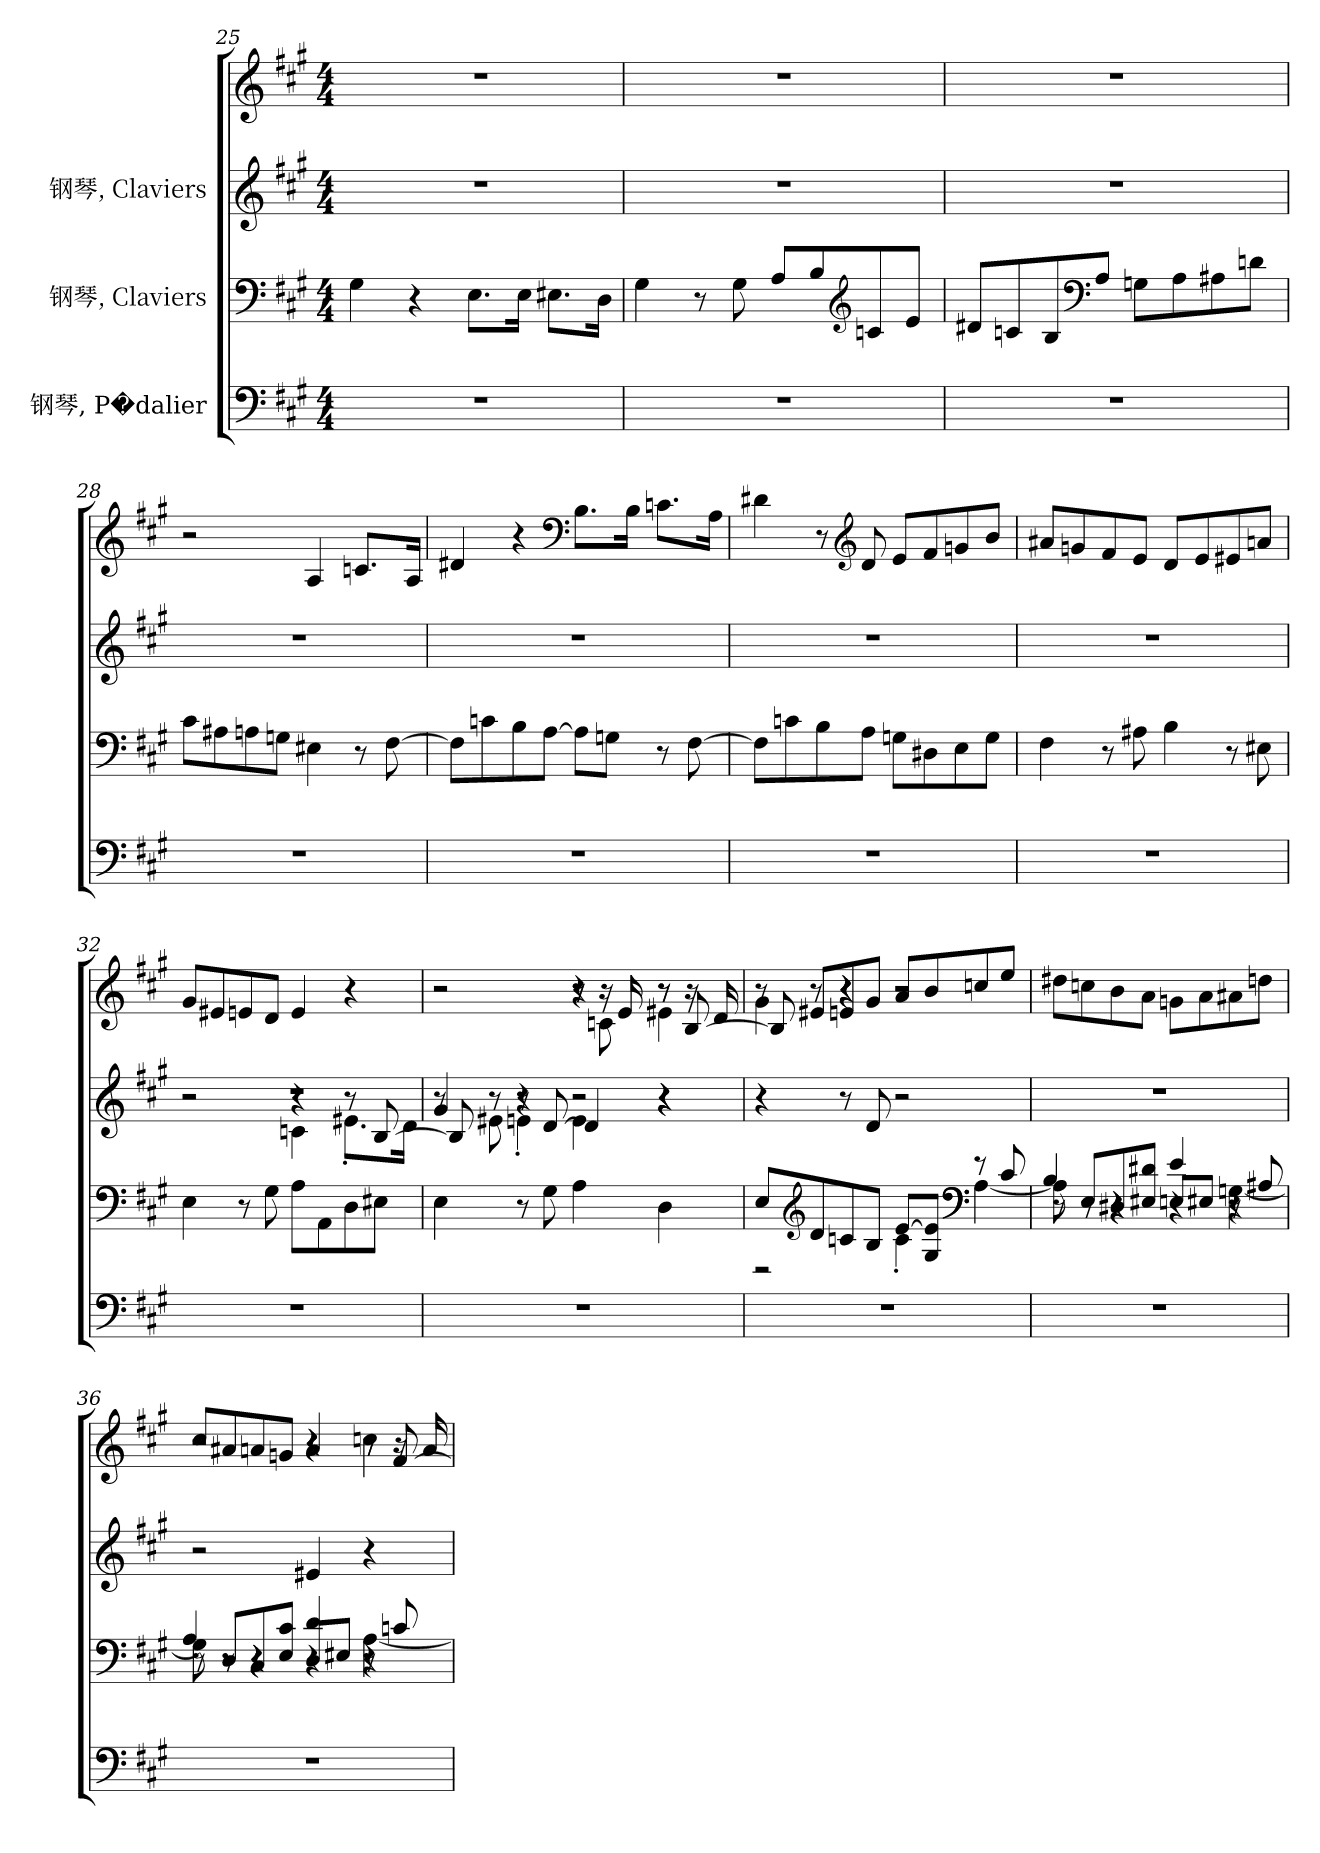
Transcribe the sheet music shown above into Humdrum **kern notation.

**kern	**kern	**kern	**kern
*part3	*part2	*part1	*part1
*staff4	*staff3	*staff2	*staff1
*I"钢琴, P�dalier	*I"钢琴, Claviers	*I"钢琴, Claviers	*
*clefF4	*clefF4	*clefG2	*clefG2
*k[f#c#g#]	*k[f#c#g#]	*k[f#c#g#]	*k[f#c#g#]
*M4/4	*M4/4	*M4/4	*M4/4
=25	=25	=25	=25
1r	4G#\	1r	1r
.	4r	.	.
.	8.E\L	.	.
.	16E\Jk	.	.
.	8.E#X\L	.	.
.	16D\Jk	.	.
=26	=26	=26	=26
1r	4G#\	1r	1r
.	8r	.	.
.	8G#\	.	.
.	8A/L	.	.
.	8B/	.	.
*	*clefG2	*	*
.	8cn/	.	.
.	8e/J	.	.
=27	=27	=27	=27
1r	8d#X/L	1r	1r
.	8cn/	.	.
.	8B/	.	.
*	*clefF4	*	*
.	8A/J	.	.
.	8Gn\L	.	.
.	8A\	.	.
.	8A#X\	.	.
.	8dn\J	.	.
!!LO:LB:g=z
=28	=28	=28	=28
1r	8c#\L	1r	2r
.	8A#X\	.	.
.	8An\	.	.
.	8Gn\J	.	.
.	4E#X\	.	4A/
.	8r	.	8.cn/L
.	[8F#\	.	.
.	.	.	16A/Jk
=29	=29	=29	=29
1r	8F#\L]	1r	4d#X/
.	8cn\	.	.
.	8B\	.	4r
.	[8A\J	.	.
*	*	*	*clefF4
.	8A\L]	.	8.B\L
.	8Gn\J	.	.
.	.	.	16B\Jk
.	8r	.	8.cn\L
.	[8F#\	.	.
.	.	.	16A\Jk
=30	=30	=30	=30
1r	8F#\L]	1r	4d#X\
.	8cn\	.	.
.	8B\	.	8r
*	*	*	*clefG2
.	8A\J	.	8d#/
.	8Gn\L	.	8e/L
.	8D#X\	.	8f#/
.	8E\	.	8gn/
.	8G\J	.	8b/J
!!LO:PB:g=z
=31	=31	=31	=31
1r	4F#\	1r	8a#X/L
.	.	.	8gn/
.	8r	.	8f#/
.	8A#X\	.	8e/J
.	4B\	.	8d/L
.	.	.	8e/
.	8r	.	8e#X/
.	8E#X\	.	8an/J
=32	=32	=32	=32
*	*	*^	*
*	*	*	*^	*
1r	4E\	1r	2r	2r	8g#/L
.	.	.	.	.	8e#X/
.	8r	.	.	.	8en/
.	8G#\	.	.	.	8d/J
.	8A\L	.	4cn\	4r	4e/
.	8AA\	.	.	.	.
.	8D\	.	8.e#X'\L	8r	4r
.	8E#X\J	.	.	[8B/	.
.	.	.	16d\Jk	.	.
=33	=33	=33	=33	=33	=33
*	*	*	*	*	*^
*	*	*	*	*	*	*^
1r	4E\	4g#/	8r	8B/]	2r	2r	2r
.	.	.	8e#X\	8r	.	.	.
.	8r	4r	4en'\	8r	.	.	.
.	8G#\	.	.	[8d/	.	.	.
.	4A\	2r	4e\	4d/]	8r	8r	4r
.	.	.	.	.	16r	8cn\	.
.	.	.	.	.	16e/	.	.
.	4D\	.	4r	4r	8r	4e#X\	8r
.	.	.	.	.	16r	.	[8B/
.	.	.	.	.	16d/	.	.
*	*	*v	*v	*v	*	*	*
!!LO:LB:g=z	!!	!!
=34	=34	=34	=34	=34	=34
*	*^	*	*	*	*
1r	8E/L	2r	4r	8r	4g#\	8B/]
*	*clefG2	*	*	*	*	*
.	8d/	.	.	8e#X/L	.	8r
.	8cn/	.	8r	8en/	4r	4r
.	8B/J	.	8d/	8g#/J	.	.
.	[8e/L	4c'\	2r	8a/L	2r	2r
.	8G#/ 8e/]J	.	.	8b/	.	.
*	*clefF4	*	*	*	*	*
.	8r	[4A\	.	8ccn/	.	.
.	8c/	.	.	8ee/J	.	.
*	*	*	*	*v	*v	*v
=35	=35	=35	=35	=35
*	*	*^	*	*
1r	8r	8A\]	4B/	1r	8dd#X\L
.	8E/L	8r	.	.	8ccn\
.	8D#X/	4r	4r	.	8b\
.	8E#X/ 8d#X/J	.	.	.	8a\J
.	8En/L	4r	4e/	.	8gn\L
.	8E#X/J	.	.	.	8a\
.	8r	[4Gn\	4r	.	8a#X\
.	8A#X/	.	.	.	8ddn\J
!!LO:LB:g=z
=36	=36	=36	=36	=36	=36
*	*	*	*	*	*^
*	*	*	*	*	*	*^
1r	8r	8G\]	4A/	2r	8cc#/L	2r	2r
.	8D/L	8r	.	.	8a#X/	.	.
.	8C#/	4r	4r	.	8an/	.	.
.	8E/ 8c#/J	.	.	.	8gn/J	.	.
.	8D/L	4r	4d/	4e#X/	4a/	4r	4r
.	8E#X/J	.	.	.	.	.	.
.	8r	[4A\	4r	4r	8r	4ccn\	8r
.	8cn/	.	.	.	16r	.	[8f#/
.	.	.	.	.	16a/	.	.
*	*v	*v	*v	*	*v	*v	*v
=	=	=	=
*-	*-	*-	*-
